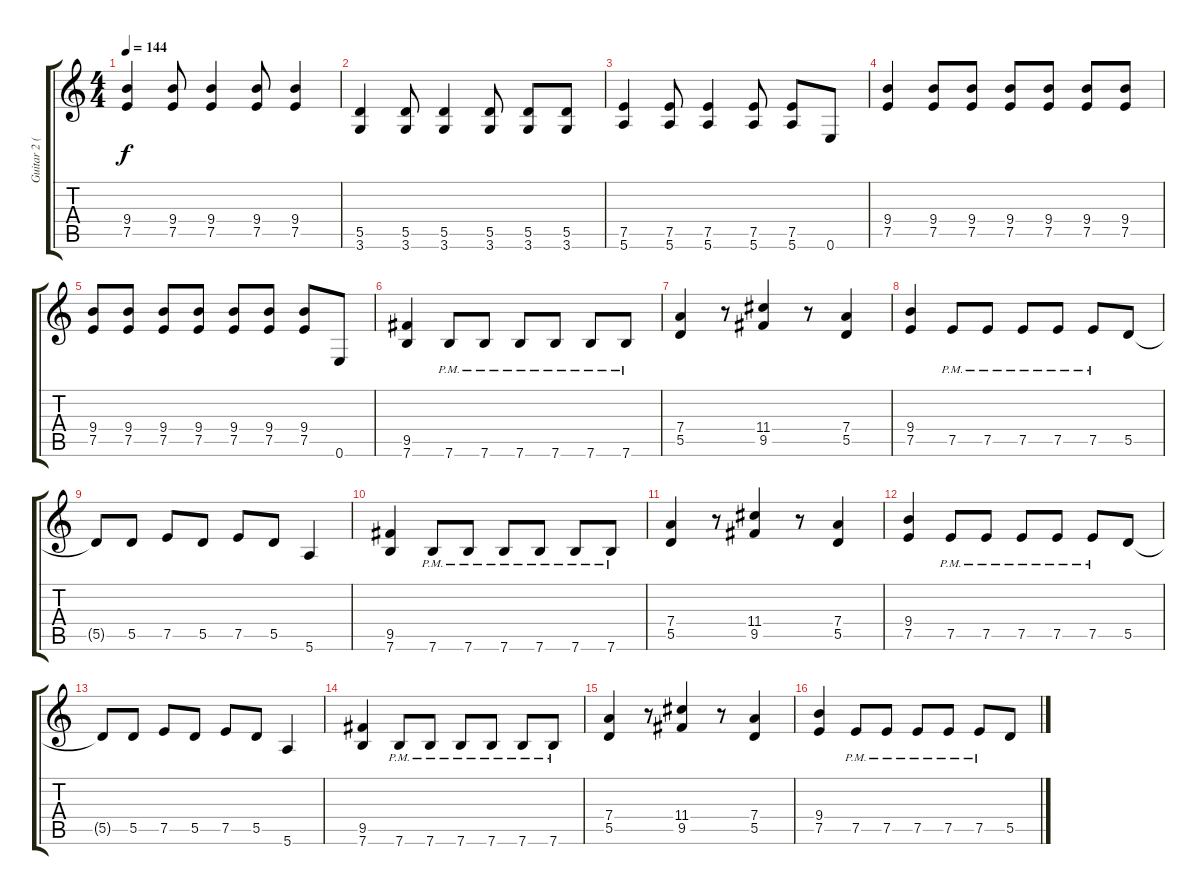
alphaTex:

\track ("Guitar 2 (Stefko)" "Guitar 2 (") {instrument distortionguitar}
\staff {score tabs}
\tuning (E4 B3 G3 D3 A2 E2) {hide}
\ts (4 4)
\tempo 144
\clef g2
\ks c
(9.4 7.5).4{dy f} (9.4 7.5).8 (9.4 7.5).4 (9.4 7.5).8 (9.4 7.5).4 |
(5.5 3.6).4 (5.5 3.6).8 (5.5 3.6).4 (5.5 3.6).8 (5.5 3.6).8 (5.5 3.6).8 |
(7.5 5.6).4 (7.5 5.6).8 (7.5 5.6).4 (7.5 5.6).8 (7.5 5.6).8 0.6.8 |
(9.4 7.5).4 (9.4 7.5).8 (9.4 7.5).8 (9.4 7.5).8 (9.4 7.5).8 (9.4 7.5).8 (9.4 7.5).8 |
(9.4 7.5).8 (9.4 7.5).8 (9.4 7.5).8 (9.4 7.5).8 (9.4 7.5).8 (9.4 7.5).8 (9.4 7.5).8 0.6.8 |
(9.5 7.6).4 7.6{pm}.8 7.6{pm}.8 7.6{pm}.8 7.6{pm}.8 7.6{pm}.8 7.6{pm}.8 |
(7.4 5.5).4 r.8 (11.4 9.5).4 r.8 (7.4 5.5).4 |
(9.4 7.5).4 7.5{pm}.8 7.5{pm}.8 7.5{pm}.8 7.5{pm}.8 7.5{pm}.8 5.5.8 |
5.5{t}.8 5.5.8 7.5.8 5.5.8 7.5.8 5.5.8 5.6.4 |
(9.5 7.6).4 7.6{pm}.8 7.6{pm}.8 7.6{pm}.8 7.6{pm}.8 7.6{pm}.8 7.6{pm}.8 |
(7.4 5.5).4 r.8 (11.4 9.5).4 r.8 (7.4 5.5).4 |
(9.4 7.5).4 7.5{pm}.8 7.5{pm}.8 7.5{pm}.8 7.5{pm}.8 7.5{pm}.8 5.5.8 |
5.5{t}.8 5.5.8 7.5.8 5.5.8 7.5.8 5.5.8 5.6.4 |
(9.5 7.6).4 7.6{pm}.8 7.6{pm}.8 7.6{pm}.8 7.6{pm}.8 7.6{pm}.8 7.6{pm}.8 |
(7.4 5.5).4 r.8 (11.4 9.5).4 r.8 (7.4 5.5).4 |
(9.4 7.5).4 7.5{pm}.8 7.5{pm}.8 7.5{pm}.8 7.5{pm}.8 7.5{pm}.8 5.5.8
